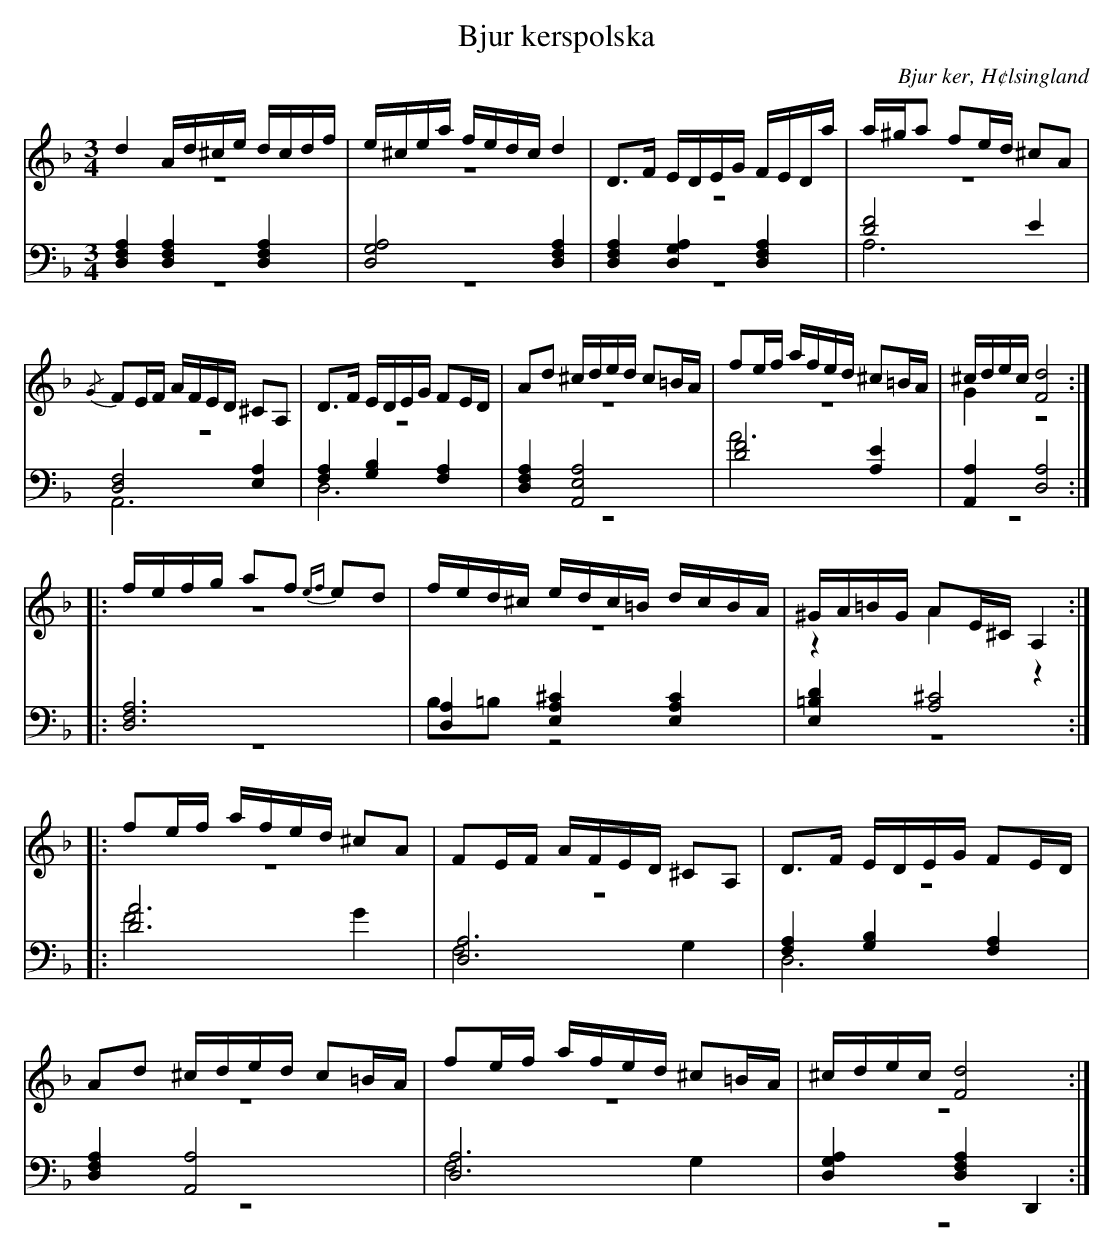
X:1
T: Bjur kerspolska
O: Bjur ker, H¢lsingland
M: 3/4
L: 1/16
K: Dm
V:1
V:2 merge
V:3
V:4 merge
V:1
d4 Ad^ce dcdf |e^cea fedc d4|D2>F2 EDEG FEDa|a^ga2 f2ed ^c2A2|
{/G}F2EF AFED ^C2A,2|D2>F2 EDEG F2ED|A2d2 ^cded c2=BA|f2ef afed ^c2=BA|^cdec [F8d8]:|
|:fefg a2f2 {ef}e2d2 |fed^c edc=B dcBA|^GA=BG A2E^C A,4:|
|:f2ef afed ^c2A2|F2EF AFED ^C2A,2|D2>F2 EDEG F2ED|
A2d2 ^cded c2=BA|f2ef afed ^c2=BA|^cdec [F8d8]:|
V:2
z12|z12|z12|z12|
z12|z12|z12|z12|G4 z8:|
|:z12|z12|z4 A4 z4:|
|:z12|z12|z12|
z12|z12|z12:|
V:3 clef=bass
[D,4F,4A,4] [D,4F,4A,4] [D,4F,4A,4]|[D,8G,8A,8] [D,4F,4A,4]|[D,4F,4A,4] [D,4G,4A,4] [D,4F,4A,4]|[D8F8] E4|
[D,8F,8] [E,4A,4]|[F,4A,4] [G,4B,4] [F,4A,4]|[D,4F,4A,4] [A,,8E,8A,8]|[D8F8] [A,4E4]|[A,,4A,4] [D,8A,8]:|
|:[D,12F,12A,12]|[D,4A,4] [E,4A,4^C4] [E,4A,4C4]|[E,4=B,4D4] [A,8^C8]:|
|:[D12A12]|[D,12A,12]|[F,4A,4] [G,4B,4] [F,4A,4]|
[D,4F,4A,4] [A,,8A,8]|[D,12A,12]|[D,4G,4A,4] [D,4F,4A,4] D,,4:|
V:4 clef=bass
z12|z12|z12|A,12|
A,,12|D,12|z12|A12|z12:|
|:z12|B,2=B,2 z8|z12:|
|:F8 G4|F,8 G,4|D,12|
z12|F,8 G,4|z12:|
